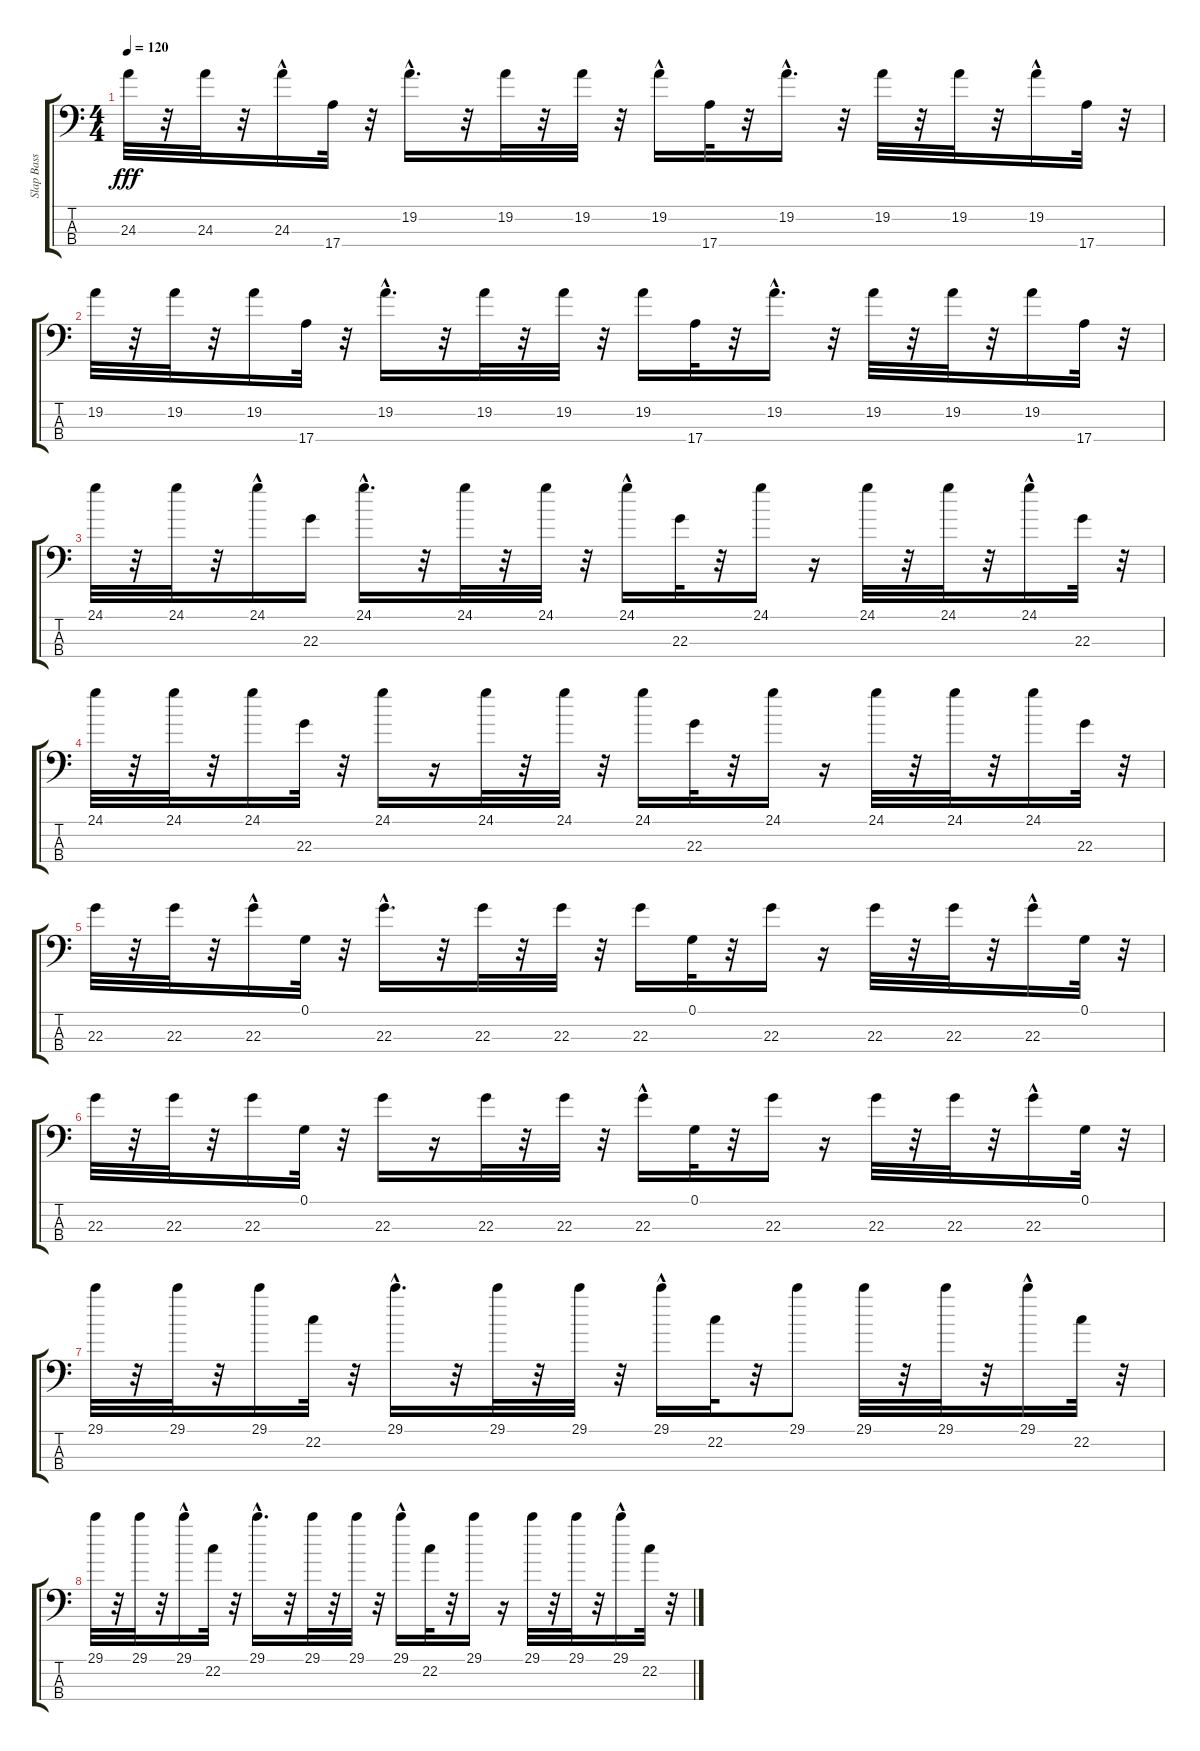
\track ("Slap Bass" "Slap Bass") {instrument acousticguitarnylon}
\staff {score tabs}
\tuning (G2 D2 A1 E1) {hide}
\ts (4 4)
\tempo 120
\clef f4
\ks c
24.3.32{dy fff} r.32 24.3.32 r.32 24.3{hac}.16 17.4.32 r.32 19.2{hac}.16{d} r.32 19.2.32 r.32 19.2.32 r.32 19.2{hac}.16 17.4.32 r.32 19.2{hac}.16{d} r.32 19.2.32 r.32 19.2.32 r.32 19.2{hac}.16 17.4.32 r.32 |
19.2.32 r.32 19.2.32 r.32 19.2.16 17.4.32 r.32 19.2{hac}.16{d} r.32 19.2.32 r.32 19.2.32 r.32 19.2.16 17.4.32 r.32 19.2{hac}.16{d} r.32 19.2.32 r.32 19.2.32 r.32 19.2.16 17.4.32 r.32 |
24.1.32 r.32 24.1.32 r.32 24.1{hac}.16 22.3.16 24.1{hac}.16{d} r.32 24.1.32 r.32 24.1.32 r.32 24.1{hac}.16 22.3.32 r.32 24.1.16 r.16 24.1.32 r.32 24.1.32 r.32 24.1{hac}.16 22.3.32 r.32 |
24.1.32 r.32 24.1.32 r.32 24.1.16 22.3.32 r.32 24.1.16 r.16 24.1.32 r.32 24.1.32 r.32 24.1.16 22.3.32 r.32 24.1.16 r.16 24.1.32 r.32 24.1.32 r.32 24.1.16 22.3.32 r.32 |
22.3.32 r.32 22.3.32 r.32 22.3{hac}.16 0.1.32 r.32 22.3{hac}.16{d} r.32 22.3.32 r.32 22.3.32 r.32 22.3.16 0.1.32 r.32 22.3.16 r.16 22.3.32 r.32 22.3.32 r.32 22.3{hac}.16 0.1.32 r.32 |
22.3.32 r.32 22.3.32 r.32 22.3.16 0.1.32 r.32 22.3.16 r.16 22.3.32 r.32 22.3.32 r.32 22.3{hac}.16 0.1.32 r.32 22.3.16 r.16 22.3.32 r.32 22.3.32 r.32 22.3{hac}.16 0.1.32 r.32 |
29.1.32 r.32 29.1.32 r.32 29.1.16 22.2.32 r.32 29.1{hac}.16{d} r.32 29.1.32 r.32 29.1.32 r.32 29.1{hac}.16 22.2.32 r.32 29.1.8 29.1.32 r.32 29.1.32 r.32 29.1{hac}.16 22.2.32 r.32 |
29.1.32 r.32 29.1.32 r.32 29.1{hac}.16 22.2.32 r.32 29.1{hac}.16{d} r.32 29.1.32 r.32 29.1.32 r.32 29.1{hac}.16 22.2.32 r.32 29.1.16 r.16 29.1.32 r.32 29.1.32 r.32 29.1{hac}.16 22.2.32 r.32
